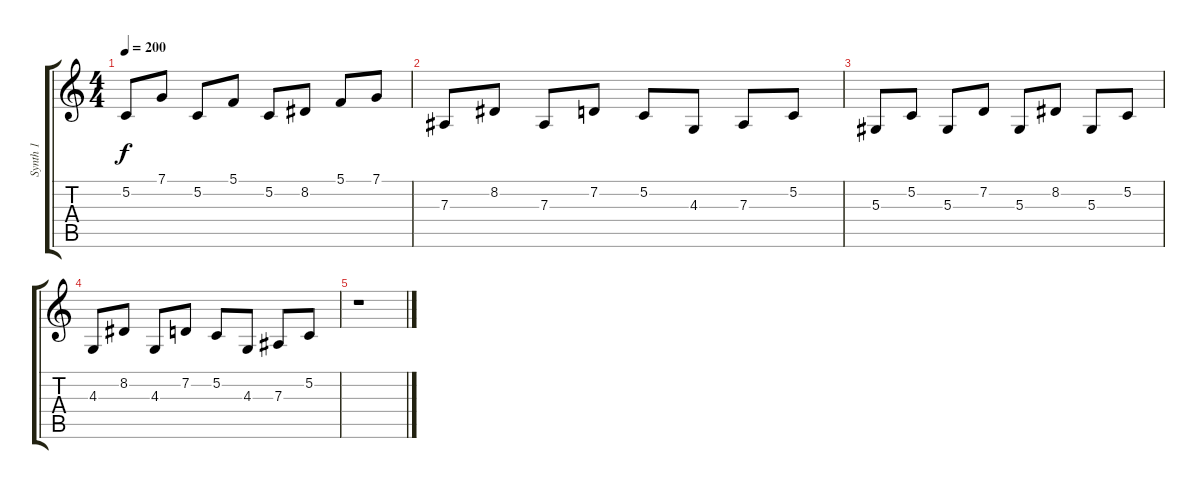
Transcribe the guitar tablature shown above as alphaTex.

\track ("Synth 1" "Synth 1") {instrument lead2sawtooth}
\staff {score tabs}
\tuning (C4 G3 Eb3 Bb2 F2 C2) {hide}
\ts (4 4)
\tempo 200
\clef g2
\ks c
5.2.8{dy f} 7.1.8 5.2.8 5.1.8 5.2.8 8.2.8 5.1.8 7.1.8 |
7.3.8 8.2.8 7.3.8 7.2.8 5.2.8 4.3.8 7.3.8 5.2.8 |
5.3.8 5.2.8 5.3.8 7.2.8 5.3.8 8.2.8 5.3.8 5.2.8 |
4.3.8 8.2.8 4.3.8 7.2.8 5.2.8 4.3.8 7.3.8 5.2.8 |
r.1
